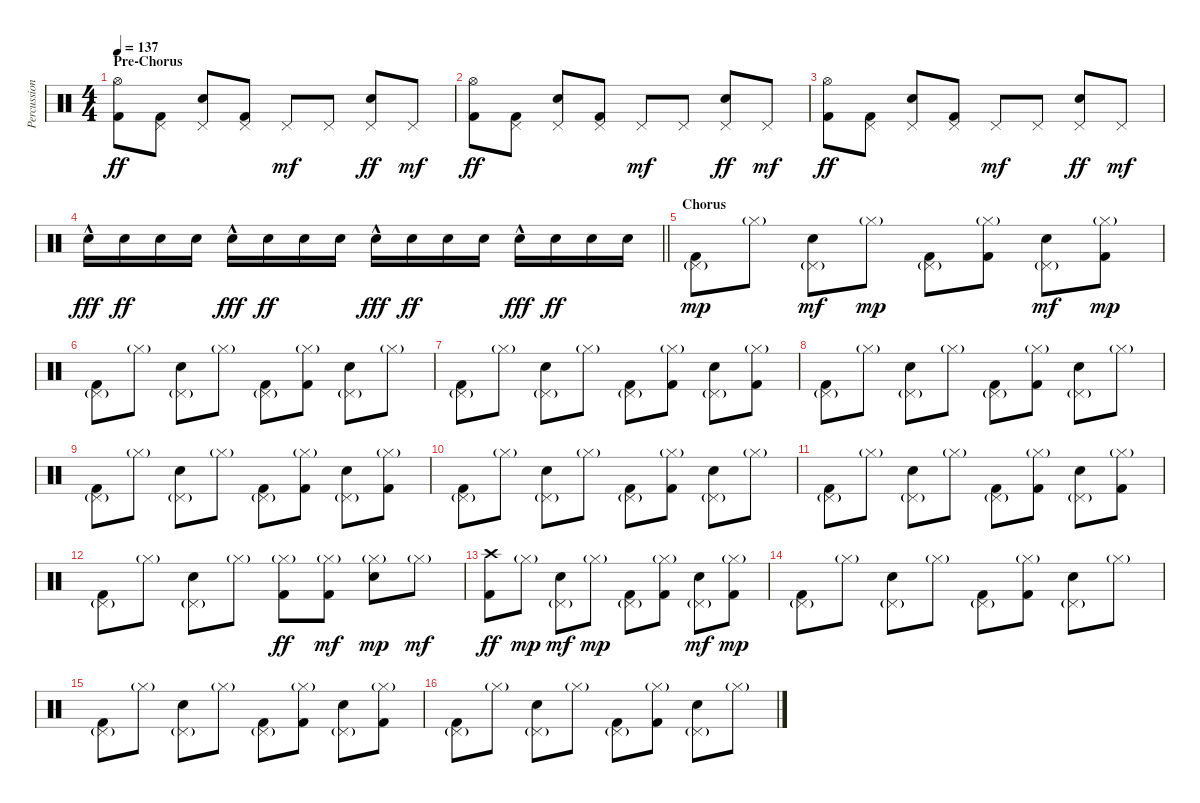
\track ("Percussion" "Percussion") {instrument percussion}
\staff {score}
\articulation defaults
\ts (4 4)
\section ("" "Pre-Chorus")
\tempo 137
\clef neutral
\ks c
("Hi-Hat (open)" "Kick (hit) 2").8{dy ff} ("Pedal Hi-Hat (hit)" "Kick (hit) 2").8 ("Pedal Hi-Hat (hit)" "Electric Snare (hit)").8 ("Pedal Hi-Hat (hit)" "Kick (hit) 2").8 "Pedal Hi-Hat (hit)".8{dy mf} "Pedal Hi-Hat (hit)".8 ("Pedal Hi-Hat (hit)" "Electric Snare (hit)").8{dy ff} "Pedal Hi-Hat (hit)".8{dy mf} |
("Hi-Hat (open)" "Kick (hit) 2").8{dy ff} ("Pedal Hi-Hat (hit)" "Kick (hit) 2").8 ("Pedal Hi-Hat (hit)" "Electric Snare (hit)").8 ("Pedal Hi-Hat (hit)" "Kick (hit) 2").8 "Pedal Hi-Hat (hit)".8{dy mf} "Pedal Hi-Hat (hit)".8 ("Pedal Hi-Hat (hit)" "Electric Snare (hit)").8{dy ff} "Pedal Hi-Hat (hit)".8{dy mf} |
("Hi-Hat (open)" "Kick (hit) 2").8{dy ff} ("Pedal Hi-Hat (hit)" "Kick (hit) 2").8 ("Pedal Hi-Hat (hit)" "Electric Snare (hit)").8 ("Pedal Hi-Hat (hit)" "Kick (hit) 2").8 "Pedal Hi-Hat (hit)".8{dy mf} "Pedal Hi-Hat (hit)".8 ("Pedal Hi-Hat (hit)" "Electric Snare (hit)").8{dy ff} "Pedal Hi-Hat (hit)".8{dy mf} |
\barLineRight lightlight "Electric Snare (hit)"{hac}.16{dy fff} "Electric Snare (hit)".16{dy ff} "Electric Snare (hit)".16 "Electric Snare (hit)".16 "Electric Snare (hit)"{hac}.16{dy fff} "Electric Snare (hit)".16{dy ff} "Electric Snare (hit)".16 "Electric Snare (hit)".16 "Electric Snare (hit)"{hac}.16{dy fff} "Electric Snare (hit)".16{dy ff} "Electric Snare (hit)".16 "Electric Snare (hit)".16 "Electric Snare (hit)"{hac}.16{dy fff} "Electric Snare (hit)".16{dy ff} "Electric Snare (hit)".16 "Electric Snare (hit)".16
|
\section ("" "Chorus")
("Pedal Hi-Hat (hit)"{g} "Kick (hit) 2").8{dy mp} "Hi-Hat (closed)"{g}.8 ("Pedal Hi-Hat (hit)"{g} "Electric Snare (hit)").8{dy mf} "Hi-Hat (closed)"{g}.8{dy mp} ("Pedal Hi-Hat (hit)"{g} "Kick (hit) 2").8 ("Hi-Hat (closed)"{g} "Kick (hit) 2").8 ("Pedal Hi-Hat (hit)"{g} "Electric Snare (hit)").8{dy mf} ("Hi-Hat (closed)"{g} "Kick (hit) 2").8{dy mp} |
("Pedal Hi-Hat (hit)"{g} "Kick (hit) 2").8 "Hi-Hat (closed)"{g}.8 ("Pedal Hi-Hat (hit)"{g} "Electric Snare (hit)").8 "Hi-Hat (closed)"{g}.8 ("Pedal Hi-Hat (hit)"{g} "Kick (hit) 2").8 ("Hi-Hat (closed)"{g} "Kick (hit) 2").8 ("Pedal Hi-Hat (hit)"{g} "Electric Snare (hit)").8 "Hi-Hat (closed)"{g}.8 |
("Pedal Hi-Hat (hit)"{g} "Kick (hit) 2").8 "Hi-Hat (closed)"{g}.8 ("Pedal Hi-Hat (hit)"{g} "Electric Snare (hit)").8 "Hi-Hat (closed)"{g}.8 ("Pedal Hi-Hat (hit)"{g} "Kick (hit) 2").8 ("Hi-Hat (closed)"{g} "Kick (hit) 2").8 ("Pedal Hi-Hat (hit)"{g} "Electric Snare (hit)").8 ("Hi-Hat (closed)"{g} "Kick (hit) 2").8 |
("Pedal Hi-Hat (hit)"{g} "Kick (hit) 2").8 "Hi-Hat (closed)"{g}.8 ("Pedal Hi-Hat (hit)"{g} "Electric Snare (hit)").8 "Hi-Hat (closed)"{g}.8 ("Pedal Hi-Hat (hit)"{g} "Kick (hit) 2").8 ("Hi-Hat (closed)"{g} "Kick (hit) 2").8 ("Pedal Hi-Hat (hit)"{g} "Electric Snare (hit)").8 "Hi-Hat (closed)"{g}.8 |
("Pedal Hi-Hat (hit)"{g} "Kick (hit) 2").8 "Hi-Hat (closed)"{g}.8 ("Pedal Hi-Hat (hit)"{g} "Electric Snare (hit)").8 "Hi-Hat (closed)"{g}.8 ("Pedal Hi-Hat (hit)"{g} "Kick (hit) 2").8 ("Hi-Hat (closed)"{g} "Kick (hit) 2").8 ("Pedal Hi-Hat (hit)"{g} "Electric Snare (hit)").8 ("Hi-Hat (closed)"{g} "Kick (hit) 2").8 |
("Pedal Hi-Hat (hit)"{g} "Kick (hit) 2").8 "Hi-Hat (closed)"{g}.8 ("Pedal Hi-Hat (hit)"{g} "Electric Snare (hit)").8 "Hi-Hat (closed)"{g}.8 ("Pedal Hi-Hat (hit)"{g} "Kick (hit) 2").8 ("Hi-Hat (closed)"{g} "Kick (hit) 2").8 ("Pedal Hi-Hat (hit)"{g} "Electric Snare (hit)").8 "Hi-Hat (closed)"{g}.8 |
("Pedal Hi-Hat (hit)"{g} "Kick (hit) 2").8 "Hi-Hat (closed)"{g}.8 ("Pedal Hi-Hat (hit)"{g} "Electric Snare (hit)").8 "Hi-Hat (closed)"{g}.8 ("Pedal Hi-Hat (hit)"{g} "Kick (hit) 2").8 ("Hi-Hat (closed)"{g} "Kick (hit) 2").8 ("Pedal Hi-Hat (hit)"{g} "Electric Snare (hit)").8 ("Hi-Hat (closed)"{g} "Kick (hit) 2").8 |
("Pedal Hi-Hat (hit)"{g} "Kick (hit) 2").8 "Hi-Hat (closed)"{g}.8 ("Pedal Hi-Hat (hit)"{g} "Electric Snare (hit)").8 "Hi-Hat (closed)"{g}.8 ("Hi-Hat (closed)"{g} "Kick (hit) 2").8{dy ff} ("Hi-Hat (closed)"{g} "Kick (hit) 2").8{dy mf} ("Hi-Hat (closed)"{g} "Electric Snare (hit)").8{dy mp} "Hi-Hat (closed)"{g}.8{dy mf} |
("Crash high (hit)" "Kick (hit) 2").8{dy ff} "Hi-Hat (closed)"{g}.8{dy mp} ("Pedal Hi-Hat (hit)"{g} "Electric Snare (hit)").8{dy mf} "Hi-Hat (closed)"{g}.8{dy mp} ("Pedal Hi-Hat (hit)"{g} "Kick (hit) 2").8 ("Hi-Hat (closed)"{g} "Kick (hit) 2").8 ("Pedal Hi-Hat (hit)"{g} "Electric Snare (hit)").8{dy mf} ("Hi-Hat (closed)"{g} "Kick (hit) 2").8{dy mp} |
("Pedal Hi-Hat (hit)"{g} "Kick (hit) 2").8 "Hi-Hat (closed)"{g}.8 ("Pedal Hi-Hat (hit)"{g} "Electric Snare (hit)").8 "Hi-Hat (closed)"{g}.8 ("Pedal Hi-Hat (hit)"{g} "Kick (hit) 2").8 ("Hi-Hat (closed)"{g} "Kick (hit) 2").8 ("Pedal Hi-Hat (hit)"{g} "Electric Snare (hit)").8 "Hi-Hat (closed)"{g}.8 |
("Pedal Hi-Hat (hit)"{g} "Kick (hit) 2").8 "Hi-Hat (closed)"{g}.8 ("Pedal Hi-Hat (hit)"{g} "Electric Snare (hit)").8 "Hi-Hat (closed)"{g}.8 ("Pedal Hi-Hat (hit)"{g} "Kick (hit) 2").8 ("Hi-Hat (closed)"{g} "Kick (hit) 2").8 ("Pedal Hi-Hat (hit)"{g} "Electric Snare (hit)").8 ("Hi-Hat (closed)"{g} "Kick (hit) 2").8 |
("Pedal Hi-Hat (hit)"{g} "Kick (hit) 2").8 "Hi-Hat (closed)"{g}.8 ("Pedal Hi-Hat (hit)"{g} "Electric Snare (hit)").8 "Hi-Hat (closed)"{g}.8 ("Pedal Hi-Hat (hit)"{g} "Kick (hit) 2").8 ("Hi-Hat (closed)"{g} "Kick (hit) 2").8 ("Pedal Hi-Hat (hit)"{g} "Electric Snare (hit)").8 "Hi-Hat (closed)"{g}.8
